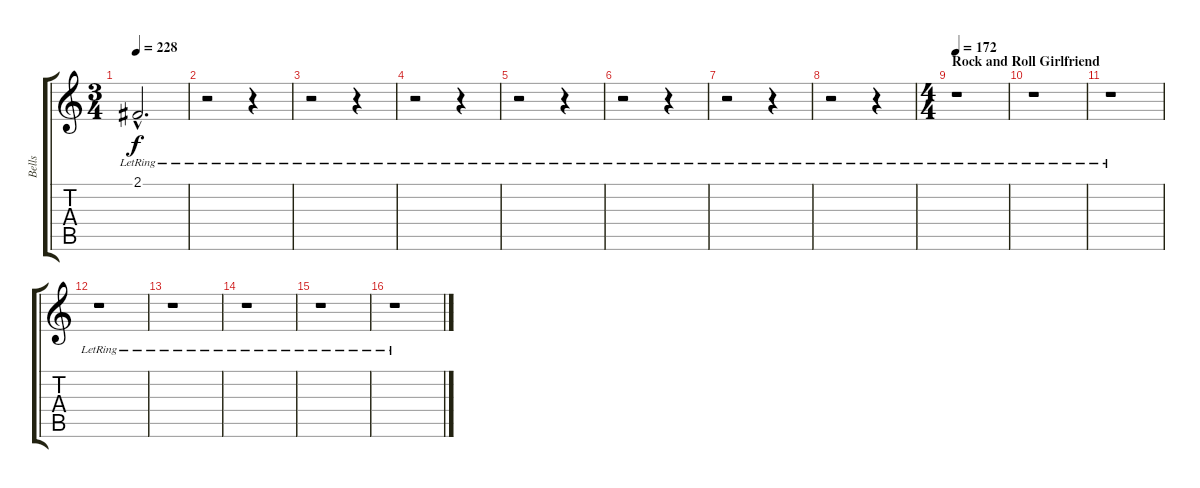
\track ("Bells" "Bells") {instrument tubularbells}
\staff {score tabs}
\tuning (E4 B3 G3 D3 A2 E2) {hide}
\ts (3 4)
\tempo 228
\clef g2
\ks c
2.1{hac lr}.2{d dy f} |
r.2 r.4 |
r.2 r.4 |
r.2 r.4 |
r.2 r.4 |
r.2 r.4 |
r.2 r.4 |
r.2 r.4 |
\ts (4 4)
\section ("" "Rock and Roll Girlfriend")
\tempo 172
r.1 |
r.1 |
r.1 |
r.1 |
r.1 |
r.1 |
r.1 |
r.1
